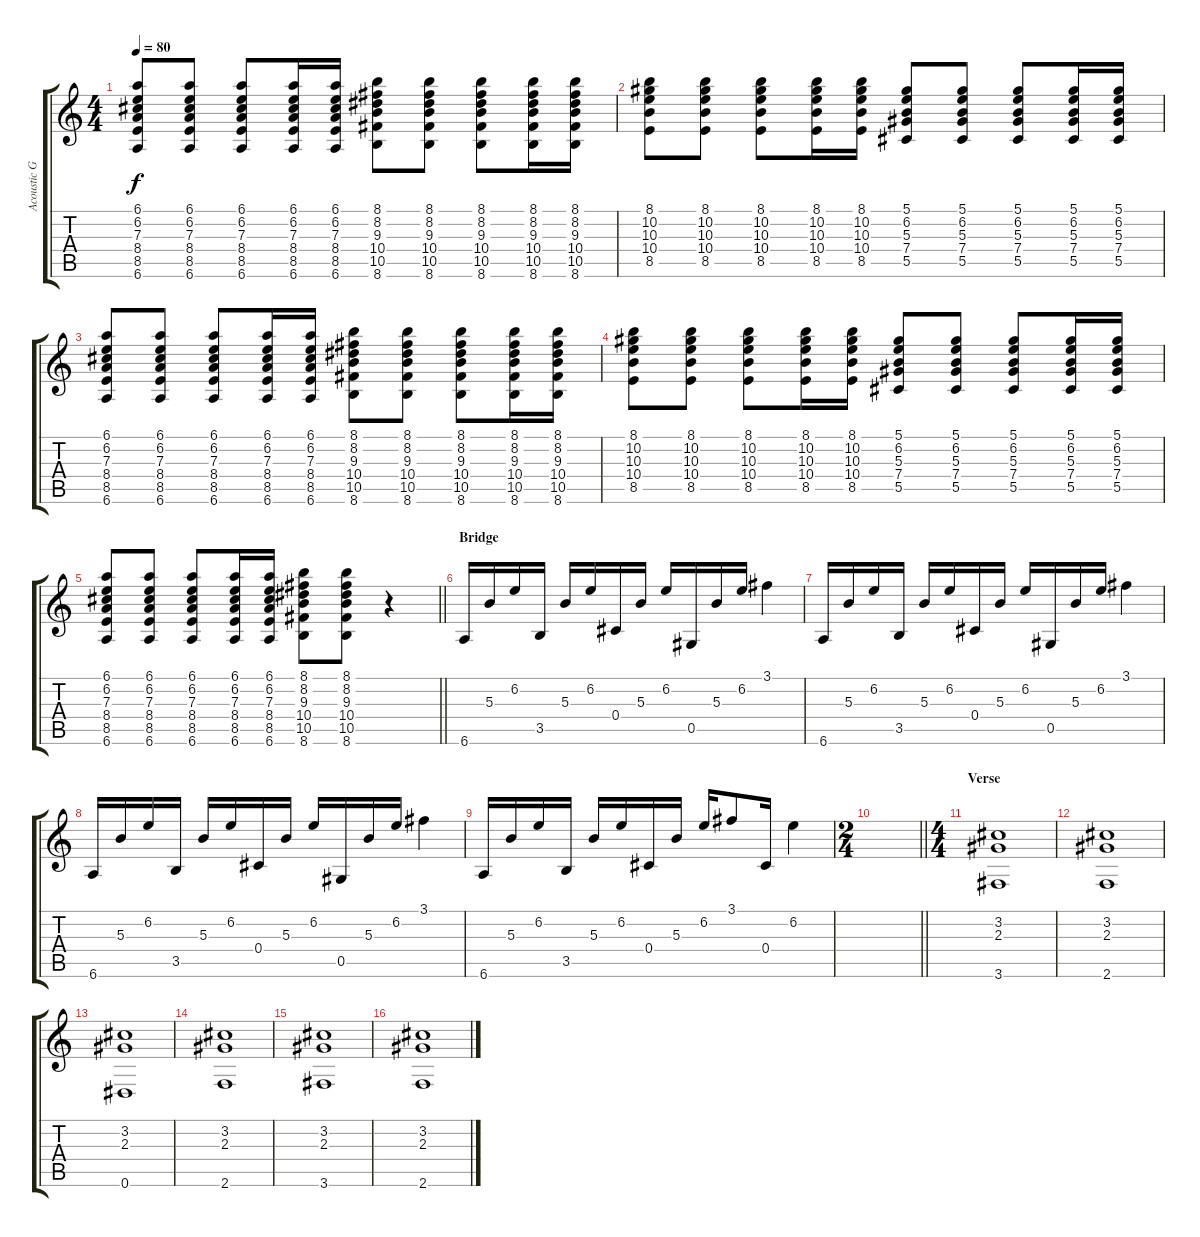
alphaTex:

\track ("Acoustic Guitar" "Acoustic G") {instrument acousticguitarsteel}
\staff {score tabs}
\tuning (Eb4 Bb3 Gb3 Db3 Ab2 Eb2) {hide}
\ts (4 4)
\tempo 80
\clef g2
\ks c
(6.1 6.2 7.3 8.4 8.5 6.6).8{dy f} (6.1 6.2 7.3 8.4 8.5 6.6).8 (6.1 6.2 7.3 8.4 8.5 6.6).8 (6.1 6.2 7.3 8.4 8.5 6.6).16 (6.1 6.2 7.3 8.4 8.5 6.6).16 (8.1 8.2 9.3 10.4 10.5 8.6).8 (8.1 8.2 9.3 10.4 10.5 8.6).8 (8.1 8.2 9.3 10.4 10.5 8.6).8 (8.1 8.2 9.3 10.4 10.5 8.6).16 (8.1 8.2 9.3 10.4 10.5 8.6).16 |
(8.1 10.2 10.3 10.4 8.5).8 (8.1 10.2 10.3 10.4 8.5).8 (8.1 10.2 10.3 10.4 8.5).8 (8.1 10.2 10.3 10.4 8.5).16 (8.1 10.2 10.3 10.4 8.5).16 (5.1 6.2 5.3 7.4 5.5).8 (5.1 6.2 5.3 7.4 5.5).8 (5.1 6.2 5.3 7.4 5.5).8 (5.1 6.2 5.3 7.4 5.5).16 (5.1 6.2 5.3 7.4 5.5).16 |
(6.1 6.2 7.3 8.4 8.5 6.6).8 (6.1 6.2 7.3 8.4 8.5 6.6).8 (6.1 6.2 7.3 8.4 8.5 6.6).8 (6.1 6.2 7.3 8.4 8.5 6.6).16 (6.1 6.2 7.3 8.4 8.5 6.6).16 (8.1 8.2 9.3 10.4 10.5 8.6).8 (8.1 8.2 9.3 10.4 10.5 8.6).8 (8.1 8.2 9.3 10.4 10.5 8.6).8 (8.1 8.2 9.3 10.4 10.5 8.6).16 (8.1 8.2 9.3 10.4 10.5 8.6).16 |
(8.1 10.2 10.3 10.4 8.5).8 (8.1 10.2 10.3 10.4 8.5).8 (8.1 10.2 10.3 10.4 8.5).8 (8.1 10.2 10.3 10.4 8.5).16 (8.1 10.2 10.3 10.4 8.5).16 (5.1 6.2 5.3 7.4 5.5).8 (5.1 6.2 5.3 7.4 5.5).8 (5.1 6.2 5.3 7.4 5.5).8 (5.1 6.2 5.3 7.4 5.5).16 (5.1 6.2 5.3 7.4 5.5).16 |
\barLineRight lightlight
(6.1 6.2 7.3 8.4 8.5 6.6).8 (6.1 6.2 7.3 8.4 8.5 6.6).8 (6.1 6.2 7.3 8.4 8.5 6.6).8 (6.1 6.2 7.3 8.4 8.5 6.6).16 (6.1 6.2 7.3 8.4 8.5 6.6).16 (8.1 8.2 9.3 10.4 10.5 8.6).8 (8.1 8.2 9.3 10.4 10.5 8.6).8 r.4 |
\section ("" "Bridge")
6.6.16 5.3.16 6.2.16 3.5.16 5.3.16 6.2.16 0.4.16 5.3.16 6.2.16 0.5.16 5.3.16 6.2.16 3.1.4 |
6.6.16 5.3.16 6.2.16 3.5.16 5.3.16 6.2.16 0.4.16 5.3.16 6.2.16 0.5.16 5.3.16 6.2.16 3.1.4 |
6.6.16 5.3.16 6.2.16 3.5.16 5.3.16 6.2.16 0.4.16 5.3.16 6.2.16 0.5.16 5.3.16 6.2.16 3.1.4 |
6.6.16 5.3.16 6.2.16 3.5.16 5.3.16 6.2.16 0.4.16 5.3.16 6.2.16 3.1.8 0.4.16 6.2.4 |
\ts (2 4)
\barLineRight lightlight
|
\ts (4 4)
\section ("" "Verse")
(3.2 2.3 3.6).1 |
(3.2 2.3 2.6).1 |
(3.2 2.3 0.6).1 |
(3.2 2.3 2.6).1 |
(3.2 2.3 3.6).1 |
(3.2 2.3 2.6).1
